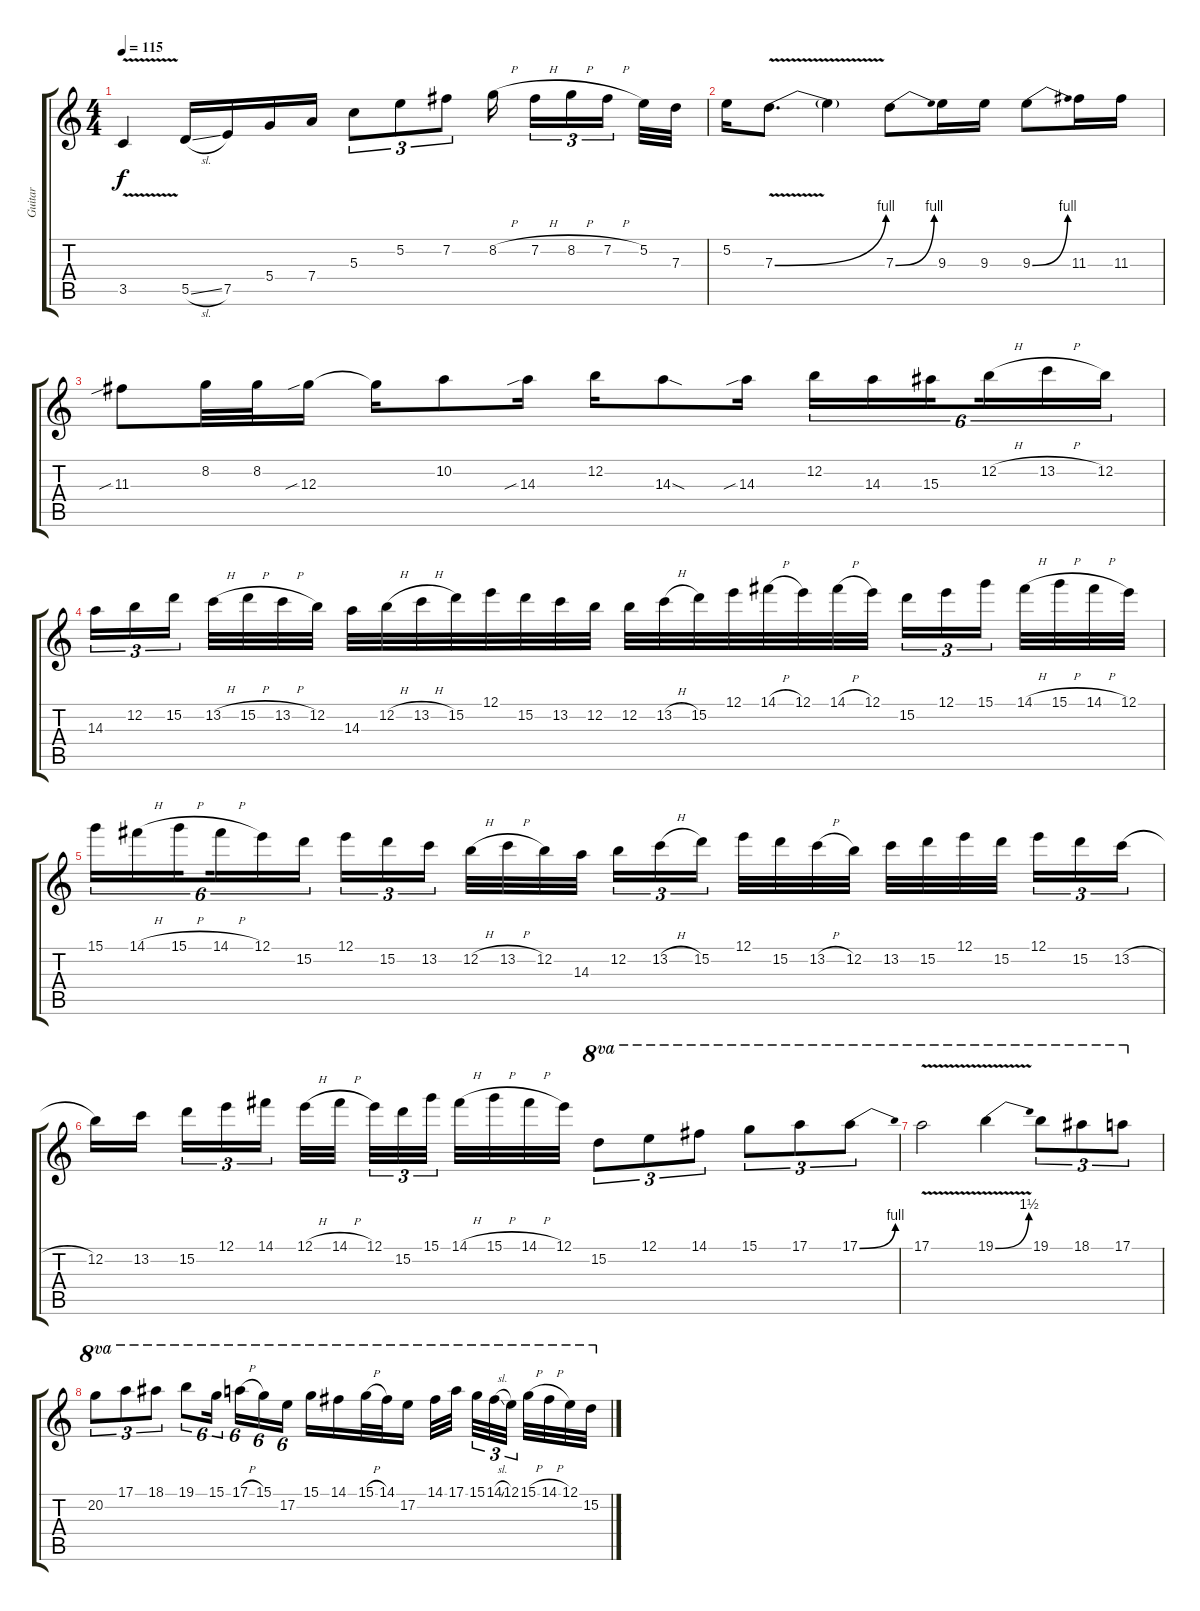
\track ("Guitar" "Guitar") {instrument distortionguitar}
\staff {score tabs}
\tuning (E4 B3 G3 D3 A2 E2) {hide}
\ts (4 4)
\tempo 115
\clef g2
\ks c
3.5{v}.4{dy f} 5.5{sl}.16 7.5.16 5.4.16 7.4.16 5.3.8{tu (3 2)} 5.2.8{tu (3 2)} 7.2.8{tu (3 2)} 8.2{h}.16{beam splitsecondary} 7.2{h}.16{tu (3 2)} 8.2{h}.16{tu (3 2)} 7.2{h}.16{tu (3 2) beam splitsecondary} 5.2.32 7.3.32 |
5.2.16 7.3{be (bend 0 0 60 4) v}.8{d} 7.3{t}.4 7.3{be (bend 0 0 60 4)}.8 9.3.16 9.3.16 9.3{be (bend 0 0 60 4)}.8 11.3.16 11.3.16 |
11.3{sib}.8 8.2.32 8.2.32 12.3{sib}.16 12.3{t}.16 10.2.8 14.3{sib}.16 12.2.16 14.3{sod}.8 14.3{sib}.16 12.2.16{tu (6 4)} 14.3.16{tu (6 4)} 15.3.16{tu (6 4) beam splitsecondary} 12.2{h}.16{tu (6 4)} 13.2{h}.16{tu (6 4)} 12.2.16{tu (6 4)} |
14.3.16{tu (3 2)} 12.2.16{tu (3 2)} 15.2.16{tu (3 2) beam splitsecondary} 13.2{h}.32 15.2{h}.32 13.2{h}.32 12.2.32 14.3.32 12.2{h}.32 13.2{h}.32 15.2.32 12.1.32 15.2.32 13.2.32 12.2.32 12.2.32 13.2{h}.32 15.2.32 12.1.32 14.1{h}.32 12.1.32 14.1{h}.32 12.1.32 15.2.16{tu (3 2)} 12.1.16{tu (3 2)} 15.1.16{tu (3 2) beam splitsecondary} 14.1{h}.32 15.1{h}.32 14.1{h}.32 12.1.32 |
15.1.16{tu (6 4)} 14.1{h}.16{tu (6 4)} 15.1{h}.16{tu (6 4) beam splitsecondary} 14.1{h}.16{tu (6 4)} 12.1.16{tu (6 4)} 15.2.16{tu (6 4)} 12.1.16{tu (3 2)} 15.2.16{tu (3 2)} 13.2.16{tu (3 2) beam splitsecondary} 12.2{h}.32 13.2{h}.32 12.2.32 14.3.32 12.2.16{tu (3 2)} 13.2{h}.16{tu (3 2)} 15.2.16{tu (3 2) beam splitsecondary} 12.1.32 15.2.32 13.2{h}.32 12.2.32 13.2.32 15.2.32 12.1.32 15.2.32{beam splitsecondary} 12.1.16{tu (3 2)} 15.2.16{tu (3 2)} 13.2{h}.16{tu (3 2)} |
12.2.16 13.2.16{beam splitsecondary} 15.2.16{tu (3 2)} 12.1.16{tu (3 2)} 14.1.16{tu (3 2)} 12.1{h}.32 14.1{h}.32{beam splitsecondary} 12.1.32{tu (3 2)} 15.2.32{tu (3 2)} 15.1.32{tu (3 2) beam splitsecondary} 14.1{h}.32 15.1{h}.32 14.1{h}.32 12.1.32 15.2.8{tu (3 2) ot 8va} 12.1.8{tu (3 2) ot 8va} 14.1.8{tu (3 2) ot 8va} 15.1.8{tu (3 2) ot 8va} 17.1.8{tu (3 2) ot 8va} 17.1{be (bend 0 0 60 4)}.8{tu (3 2) ot 8va} |
17.1{v}.2{ot 8va} 19.1{be (bend 0 0 60 6) v}.4{ot 8va} 19.1.8{tu (3 2) ot 8va} 18.1.8{tu (3 2) ot 8va} 17.1.8{tu (3 2) ot 8va} |
20.2.8{tu (3 2) ot 8va} 17.1.8{tu (3 2) ot 8va} 18.1.8{tu (3 2) ot 8va} 19.1.8{tu (6 4) ot 8va} 15.1.16{tu (6 4) ot 8va beam splitsecondary} 17.1{h}.16{tu (6 4) ot 8va} 15.1.16{tu (6 4) ot 8va} 17.2.16{tu (6 4) ot 8va} 15.1.16{ot 8va} 14.1.16{ot 8va} 15.1{h}.32{ot 8va} 14.1.32{ot 8va} 17.2.16{ot 8va} 14.1.32{ot 8va} 17.1.32{ot 8va beam splitsecondary} 15.1.32{tu (3 2) ot 8va} 14.1{sl}.32{tu (3 2) ot 8va} 12.1.32{tu (3 2) ot 8va beam splitsecondary} 15.1{h}.32{ot 8va} 14.1{h}.32{ot 8va} 12.1.32{ot 8va} 15.2.32{ot 8va}
